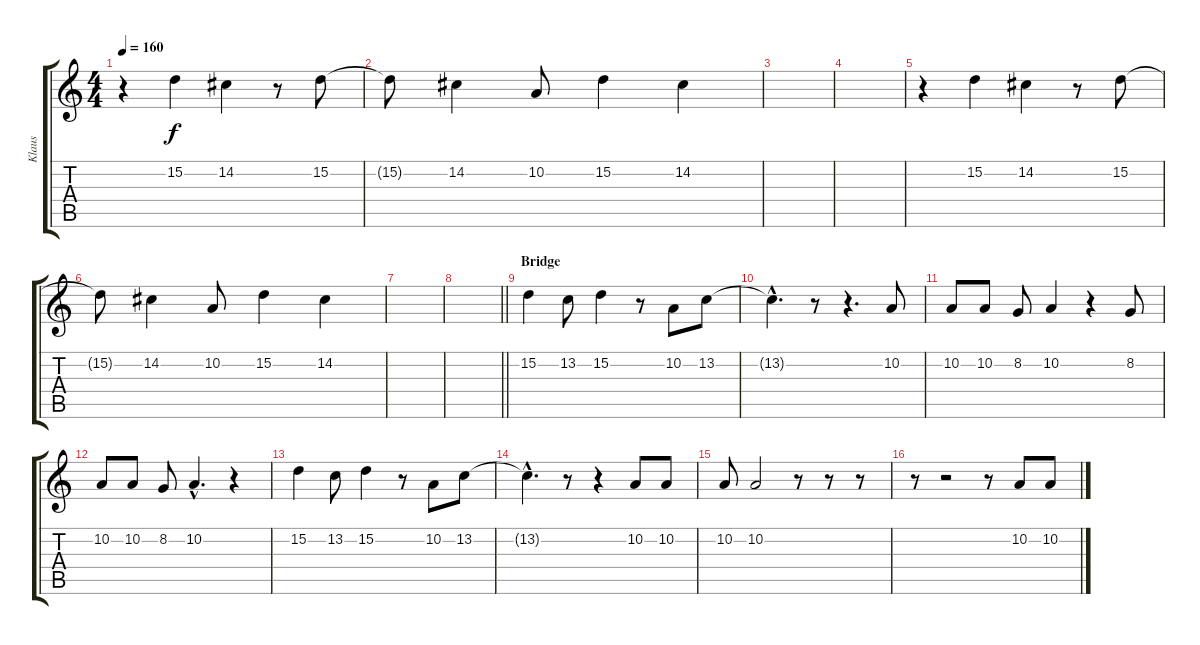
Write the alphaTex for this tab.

\track ("Klaus" "Klaus") {instrument englishhorn}
\staff {score tabs}
\tuning (E4 B3 G3 D3 A2 E2) {hide}
\ts (4 4)
\tempo 160
\clef g2
\ks c
r.4{dy f} 15.2.4 14.2.4 r.8 15.2.8 |
15.2{t}.8 14.2.4 10.2.8 15.2.4 14.2.4 |
|
|
r.4 15.2.4 14.2.4 r.8 15.2.8 |
15.2{t}.8 14.2.4 10.2.8 15.2.4 14.2.4 |
|
\barLineRight lightlight
|
\section ("" "Bridge")
15.2.4 13.2.8 15.2.4 r.8 10.2.8 13.2.8 |
13.2{hac t}.4{d} r.8 r.4{d} 10.2.8 |
10.2.8 10.2.8 8.2.8 10.2.4 r.4 8.2.8 |
10.2.8 10.2.8 8.2.8 10.2{hac}.4{d} r.4 |
15.2.4 13.2.8 15.2.4 r.8 10.2.8 13.2.8 |
13.2{hac t}.4{d} r.8 r.4 10.2.8 10.2.8 |
10.2.8 10.2.2 r.8 r.8 r.8 |
r.8 r.2 r.8 10.2.8 10.2.8
